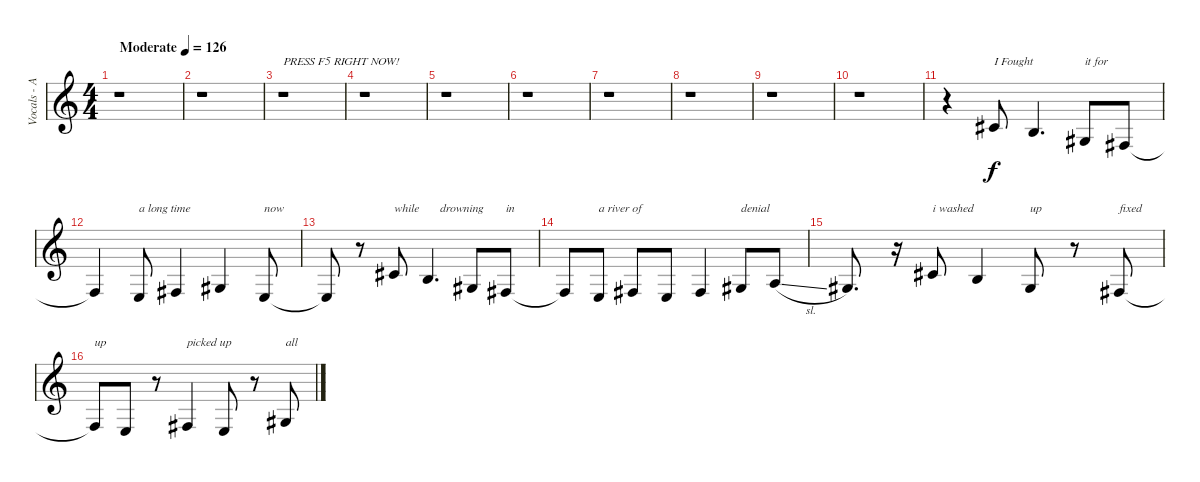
\track ("Vocals - Alex" "Vocals - A") {instrument oboe}
\staff {score}
\tuning (E4 B3 G3 D3 A2 E2) {hide}
\ts (4 4)
\tempo (126 "Moderate")
\clef g2
\ks c
r.1{dy f instrument oboe} |
r.1 |
r.1{txt "PRESS F5 RIGHT NOW!"} |
r.1 |
r.1 |
r.1 |
r.1 |
r.1 |
r.1 |
r.1 |
r.4 2.2.8{txt "I Fought "} 0.2.4{d} 1.3.8{txt "it for"} 4.4.8 |
4.4{t}.4 2.4.8{txt "a long time"} 4.4.4 1.3.4 2.4.8{txt "now"} |
2.4{t}.8 r.8 2.2.8{txt "while"} 0.2.4{d txt "    drowning"} 1.3.8 4.4.8{txt "in"} |
4.4{t}.8 2.4.8{txt "a river of "} 4.4.8 2.4.8 4.4.4 1.3.8{txt "denial"} 12.5{sl}.8 |
11.5.8{d} r.16 2.2.8{txt "i washed"} 0.2.4 1.3.8{txt "up"} r.8 4.4.8{txt "fixed "} |
4.4{t}.8{txt "up"} 2.4.8 r.8 4.4.4{txt "picked up"} 2.4.8 r.8 1.3.8{txt "all"}
